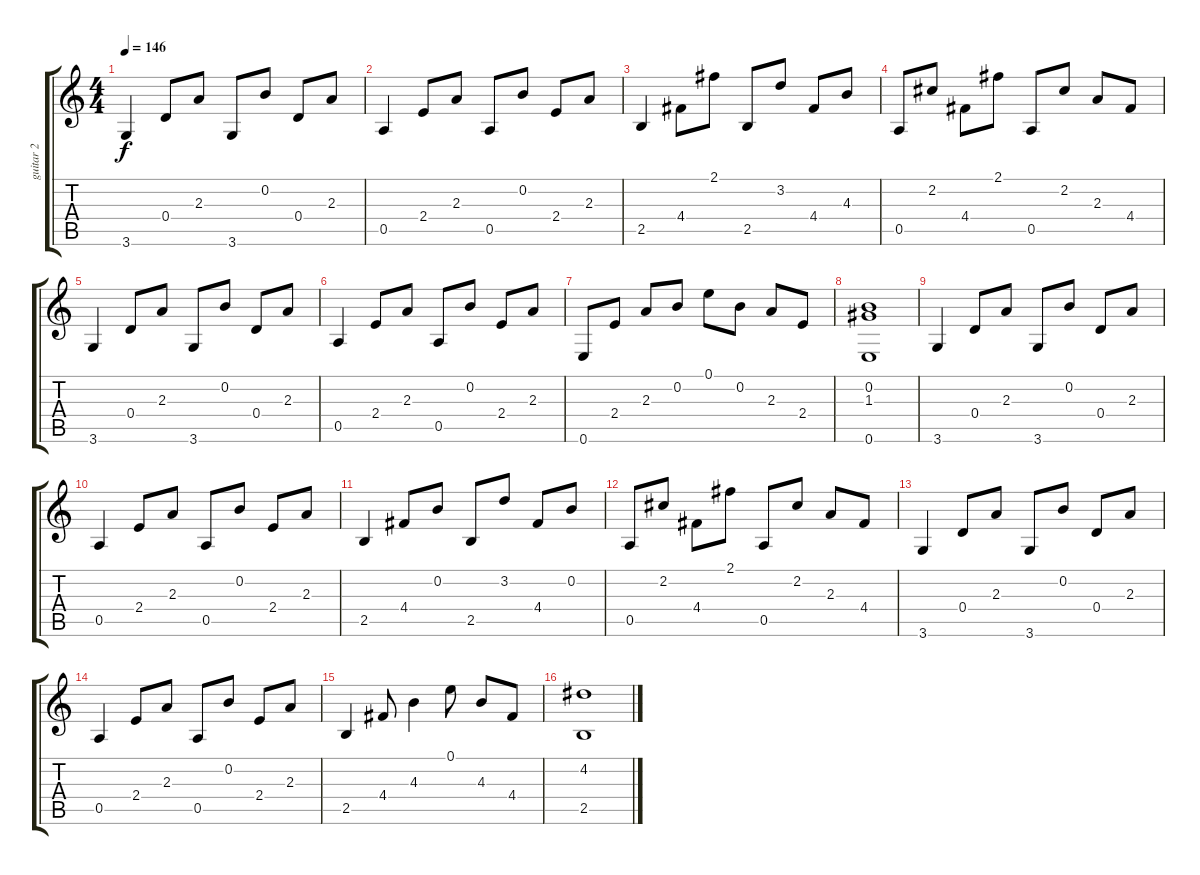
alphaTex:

\track ("guitar 2" "guitar 2") {instrument acousticguitarsteel}
\staff {score tabs}
\tuning (E4 B3 G3 D3 A2 E2) {hide}
\ts (4 4)
\tempo 146
\clef g2
\ks c
3.6.4{dy f instrument acousticguitarsteel} 0.4.8 2.3.8 3.6.8 0.2.8 0.4.8 2.3.8 |
0.5.4 2.4.8 2.3.8 0.5.8 0.2.8 2.4.8 2.3.8 |
2.5.4 4.4.8 2.1.8 2.5.8 3.2.8 4.4.8 4.3.8 |
0.5.8 2.2.8 4.4.8 2.1.8 0.5.8 2.2.8 2.3.8 4.4.8 |
3.6.4 0.4.8 2.3.8 3.6.8 0.2.8 0.4.8 2.3.8 |
0.5.4 2.4.8 2.3.8 0.5.8 0.2.8 2.4.8 2.3.8 |
0.6.8 2.4.8 2.3.8 0.2.8 0.1.8 0.2.8 2.3.8 2.4.8 |
(0.2 1.3 0.6).1 |
3.6.4 0.4.8 2.3.8 3.6.8 0.2.8 0.4.8 2.3.8 |
0.5.4 2.4.8 2.3.8 0.5.8 0.2.8 2.4.8 2.3.8 |
2.5.4 4.4.8 0.2.8 2.5.8 3.2.8 4.4.8 0.2.8 |
0.5.8 2.2.8 4.4.8 2.1.8 0.5.8 2.2.8 2.3.8 4.4.8 |
3.6.4 0.4.8 2.3.8 3.6.8 0.2.8 0.4.8 2.3.8 |
0.5.4 2.4.8 2.3.8 0.5.8 0.2.8 2.4.8 2.3.8 |
2.5.4 4.4.8 4.3.4 0.1.8 4.3.8 4.4.8 |
(4.2 2.5).1
